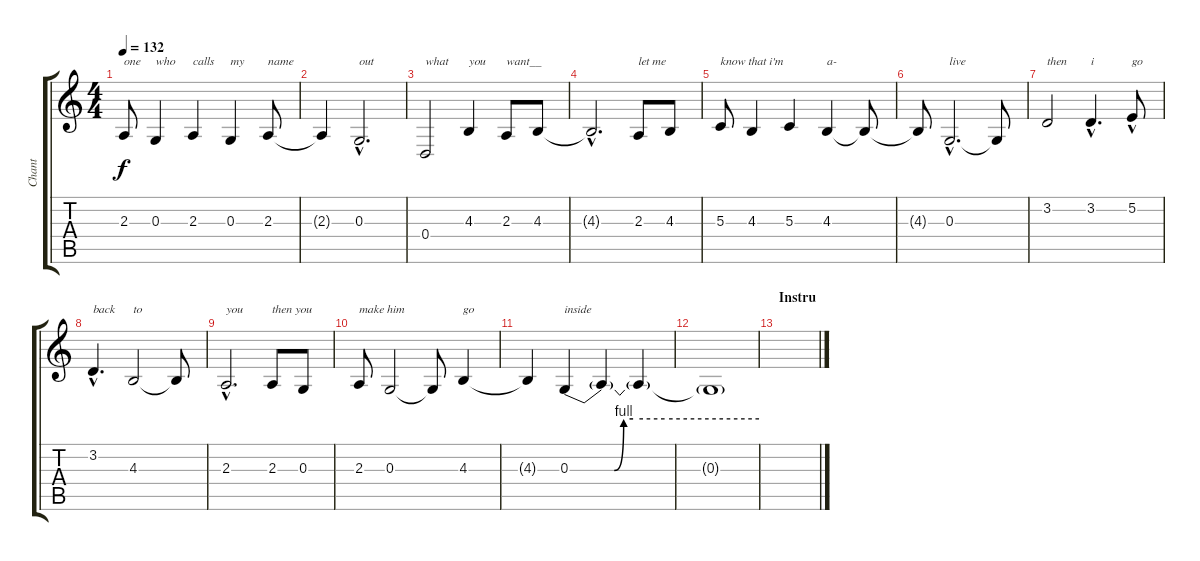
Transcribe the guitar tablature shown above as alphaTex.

\track ("Chant" "Chant") {instrument accordion}
\staff {score tabs}
\tuning (E4 B3 G3 D3 A2 E2) {hide}
\ts (4 4)
\tempo 132
\clef g2
\ks c
2.3.8{txt "one" dy f} 0.3.4{txt "who"} 2.3.4{txt "calls"} 0.3.4{txt "my"} 2.3.8{txt "name"} |
2.3{t}.4 0.3{hac}.2{d txt "out"} |
0.4.2{txt "what"} 4.3.4{txt "you"} 2.3.8{txt "want__"} 4.3.8 |
4.3{hac t}.2{d} 2.3.8{txt "let me"} 4.3.8 |
5.3.8{txt "know that i'm"} 4.3.4 5.3.4 4.3.4{txt "a-"} 4.3{t}.8 |
4.3{t}.8 0.3{hac}.2{d txt "live"} 0.3{t}.8 |
3.2.2{txt "then"} 3.2{hac}.4{d txt "i"} 5.2{hac}.8{txt "go"} |
3.2{hac}.4{d txt "back"} 4.3.2{txt "to"} 4.3{t}.8 |
2.3{hac}.2{d txt "you"} 2.3.8{txt "then you"} 0.3.8 |
2.3.8{txt "make him "} 0.3.2 0.3{t}.8 4.3.4{txt "go"} |
4.3{t}.4 0.3{be (custom 0 0 14 0 17 4 20 4 30 4 60 4)}.4{txt "inside"} 0.3{t}.4 0.3{t}.4 |
0.3{t}.1 |
\section ("" "Instru")
